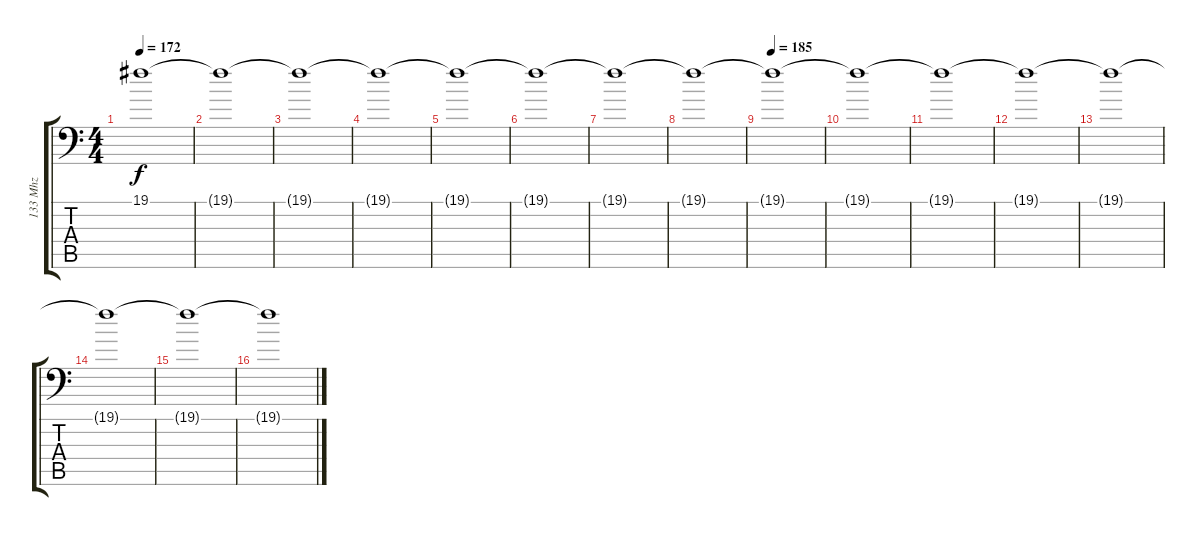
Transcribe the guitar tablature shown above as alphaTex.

\track ("133 Mhz" "133 Mhz") {instrument lead5charang}
\staff {score tabs}
\tuning (B3 Gb3 D3 A2 E2 A1) {hide}
\ts (4 4)
\tempo 172
\clef f4
\ks c
19.1{t}.1{dy f} |
19.1{t}.1 |
19.1{t}.1 |
19.1{t}.1 |
19.1{t}.1 |
19.1{t}.1 |
19.1{t}.1 |
19.1{t}.1 |
\tempo 185
19.1{t}.1 |
19.1{t}.1 |
19.1{t}.1 |
19.1{t}.1 |
19.1{t}.1 |
19.1{t}.1 |
19.1{t}.1 |
19.1{t}.1
